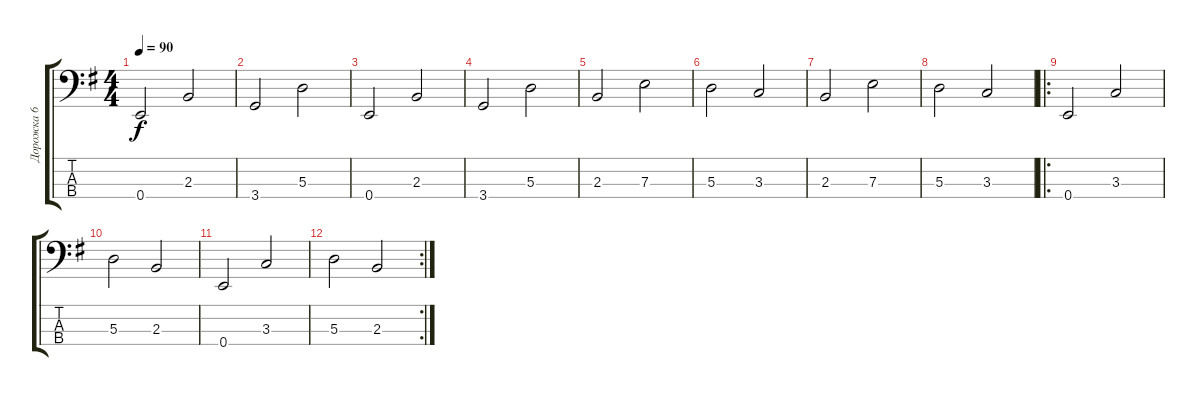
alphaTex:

\track ("Дорожка 6" "Дорожка 6") {instrument fretlessbass}
\staff {score tabs}
\tuning (G2 D2 A1 E1) {hide}
\ts (4 4)
\tempo 90
\clef f4
\ks g
0.4.2{dy f} 2.3.2 |
3.4.2 5.3.2 |
0.4.2 2.3.2 |
3.4.2 5.3.2 |
2.3.2 7.3.2 |
5.3.2 3.3.2 |
2.3.2 7.3.2 |
5.3.2 3.3.2 |
\ro
0.4.2 3.3.2 |
5.3.2 2.3.2 |
0.4.2 3.3.2 |
\rc 2
5.3.2 2.3.2
